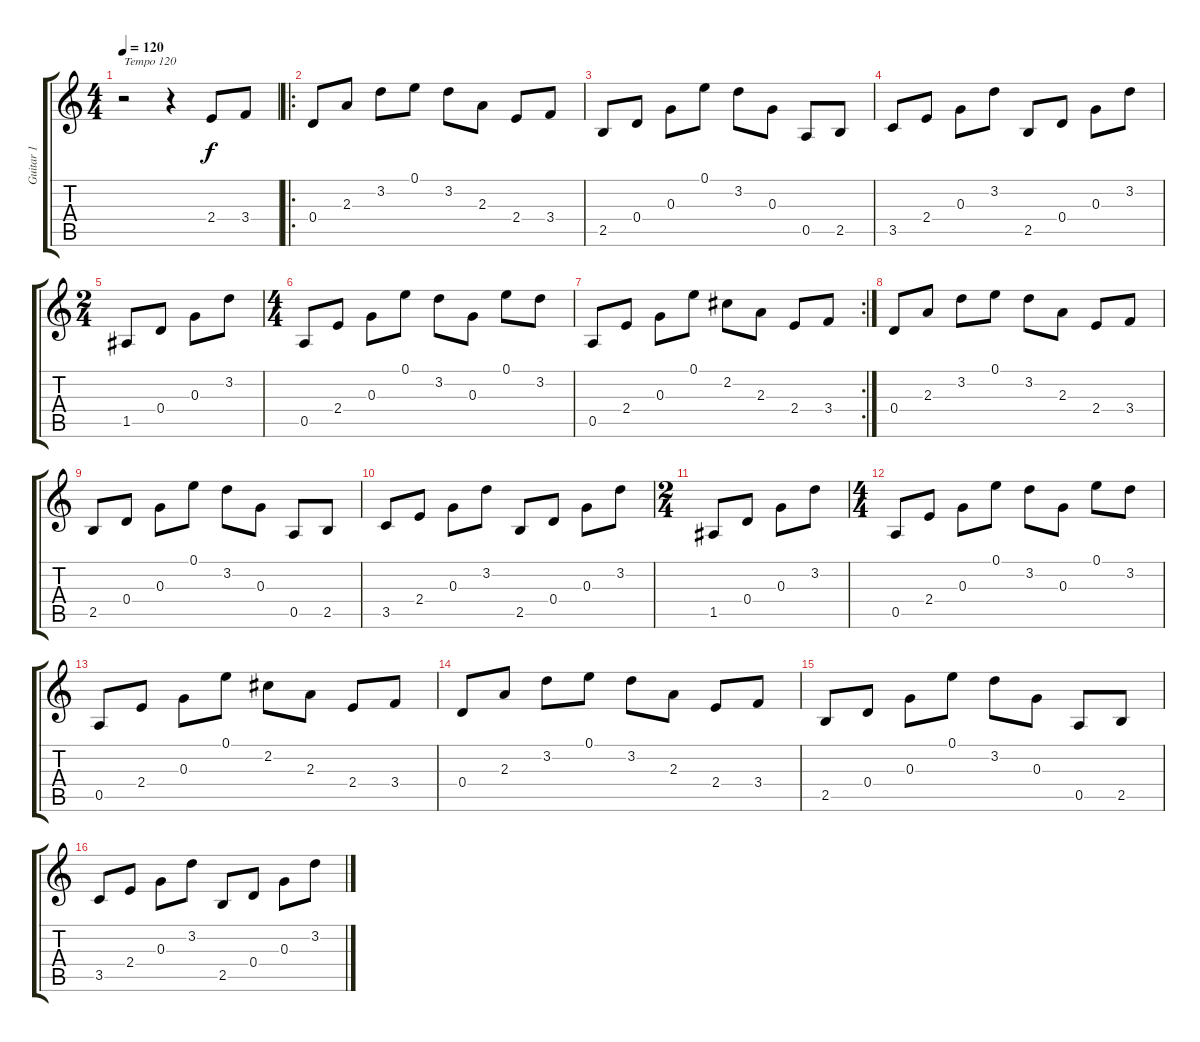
\track ("Guitar 1" "Guitar 1") {instrument electricguitarclean}
\staff {score tabs}
\tuning (E4 B3 G3 D3 A2 E2) {hide}
\ts (4 4)
\tempo 120
\clef g2
\ks c
r.2{txt "Tempo 120" dy f instrument electricguitarclean} r.4 2.4.8 3.4.8 |
\ro
0.4.8 2.3.8 3.2.8 0.1.8 3.2.8 2.3.8 2.4.8 3.4.8 |
2.5.8 0.4.8 0.3.8 0.1.8 3.2.8 0.3.8 0.5.8 2.5.8 |
3.5.8 2.4.8 0.3.8 3.2.8 2.5.8 0.4.8 0.3.8 3.2.8 |
\ts (2 4)
1.5.8 0.4.8 0.3.8 3.2.8 |
\ts (4 4)
0.5.8 2.4.8 0.3.8 0.1.8 3.2.8 0.3.8 0.1.8 3.2.8 |
\rc 2
0.5.8 2.4.8 0.3.8 0.1.8 2.2.8 2.3.8 2.4.8 3.4.8 |
0.4.8 2.3.8 3.2.8 0.1.8 3.2.8 2.3.8 2.4.8 3.4.8 |
2.5.8 0.4.8 0.3.8 0.1.8 3.2.8 0.3.8 0.5.8 2.5.8 |
3.5.8 2.4.8 0.3.8 3.2.8 2.5.8 0.4.8 0.3.8 3.2.8 |
\ts (2 4)
1.5.8 0.4.8 0.3.8 3.2.8 |
\ts (4 4)
0.5.8 2.4.8 0.3.8 0.1.8 3.2.8 0.3.8 0.1.8 3.2.8 |
0.5.8 2.4.8 0.3.8 0.1.8 2.2.8 2.3.8 2.4.8 3.4.8 |
0.4.8 2.3.8 3.2.8 0.1.8 3.2.8 2.3.8 2.4.8 3.4.8 |
2.5.8 0.4.8 0.3.8 0.1.8 3.2.8 0.3.8 0.5.8 2.5.8 |
3.5.8 2.4.8 0.3.8 3.2.8 2.5.8 0.4.8 0.3.8 3.2.8
